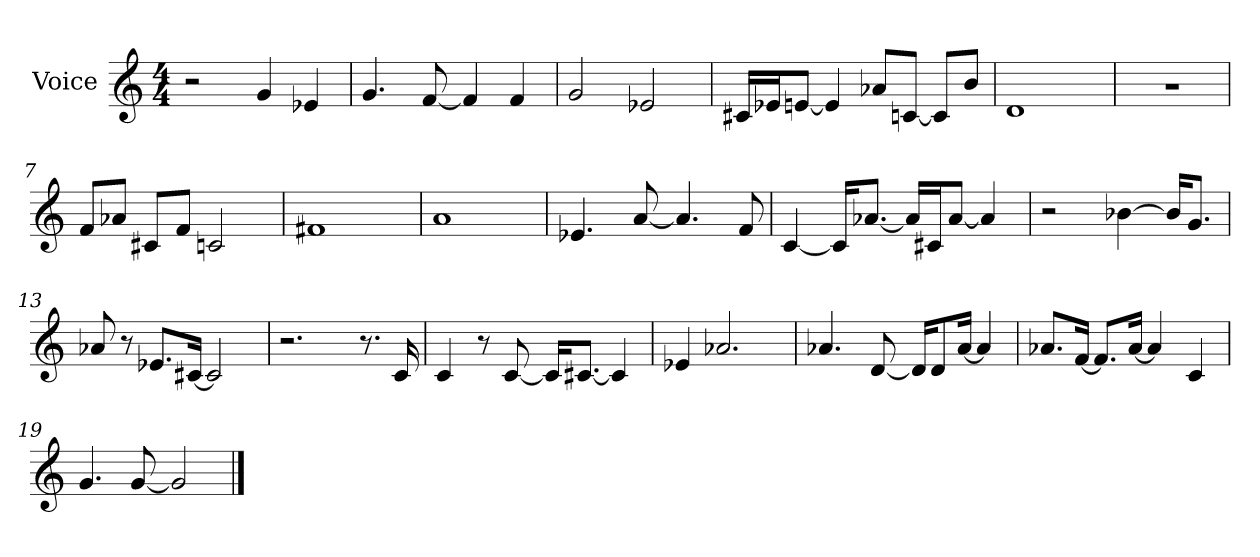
**kern
*part1
*staff1
*I"Voice
*I'Voice
*clefG2
*M4/4
=1
2rcc
4g/
4e-X/
=2
4.g/
[<8f/
4f/]
4f/
=3
2g/
2e-X/
=4
16c#X/LL
16e-X/J
[<8en/J
4e/]
8a-X/L
[<8cn/J
8c/L]
8b/J
=5
1d
=6
1rcc
=7
8f/L
8a-X/J
8c#X/L
8f/J
2cn/
=8
1f#X
=9
1a
!!LO:LB:g=z
=10
4.e-X/
[<8a/
4.a/]
8f/
=11
[<4c/
16c/KL]
[<8.a-X/J
16a-/LL]
16c#X/J
[<8a-/J
4a-/]
=12
2rcc
[>4b-X\
16b-/KL]
8.g/J
=13
8a-X/
8r
8.e-X/L
[<16c#X/Jk
2c#/]
=14
2.rcc
8.r
16c/
=15
4c/
8r
[<8c/
16c/KL]
[<8.c#X/J
4c#/]
=16
4e-X/
2.a-X/
!!LO:LB:g=z
=17
4.a-X/
[<8d/
16d/KL]
8d/
[<16a-/Jk
4a-/]
=18
8.a-X/L
[<16f/Jk
8.f/L]
[<16a-/Jk
4a-/]
4c/
=19
4.g/
[<8g/
2g/]
==
*-
